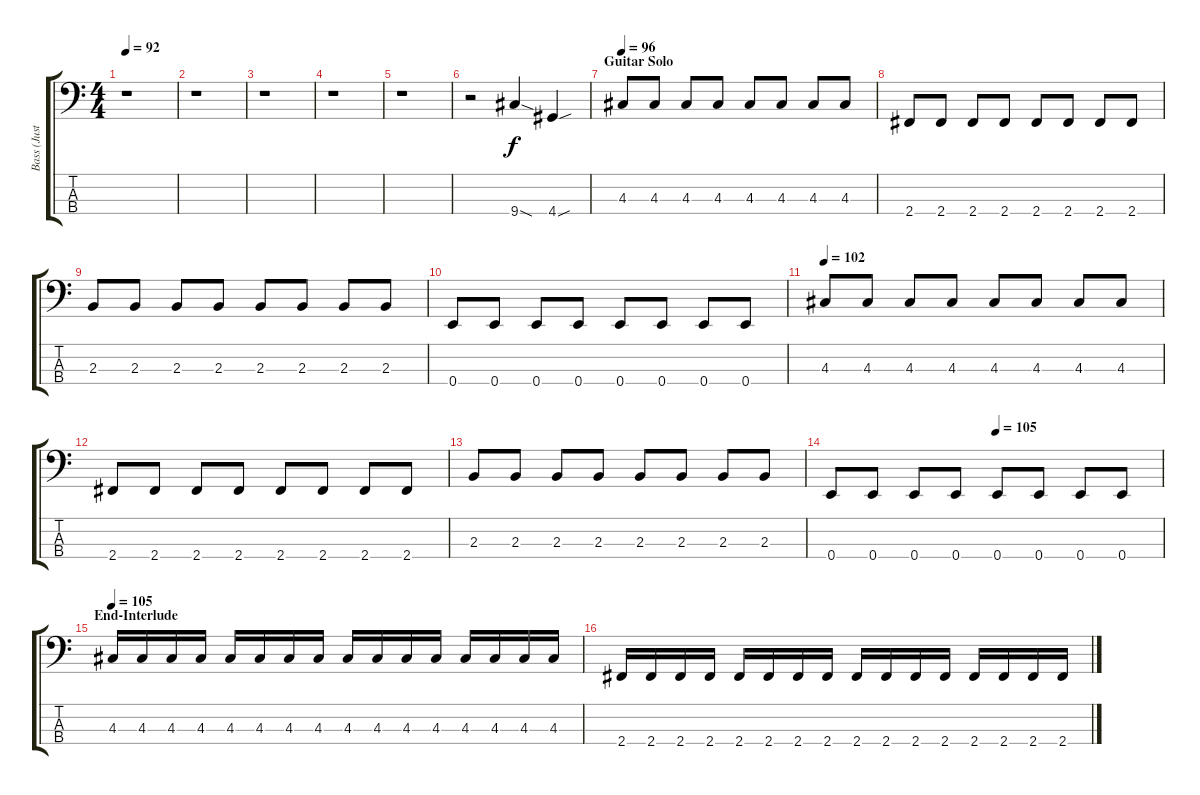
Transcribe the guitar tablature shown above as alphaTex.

\track ("Bass (Justo)" "Bass (Just") {instrument electricbasspick}
\staff {score tabs}
\tuning (G2 D2 A1 E1) {hide}
\ts (4 4)
\tempo 92
\clef f4
\ks c
r.1{dy f} |
r.1 |
r.1 |
r.1 |
r.1 |
r.2 9.4{sod}.4 4.4{sou}.4 |
\section ("" "Guitar Solo")
\tempo 96
4.3.8 4.3.8 4.3.8 4.3.8 4.3.8 4.3.8 4.3.8 4.3.8 |
2.4.8 2.4.8 2.4.8 2.4.8 2.4.8 2.4.8 2.4.8 2.4.8 |
2.3.8 2.3.8 2.3.8 2.3.8 2.3.8 2.3.8 2.3.8 2.3.8 |
0.4.8 0.4.8 0.4.8 0.4.8 0.4.8 0.4.8 0.4.8 0.4.8 |
\tempo 102
4.3.8 4.3.8 4.3.8 4.3.8 4.3.8 4.3.8 4.3.8 4.3.8 |
2.4.8 2.4.8 2.4.8 2.4.8 2.4.8 2.4.8 2.4.8 2.4.8 |
2.3.8 2.3.8 2.3.8 2.3.8 2.3.8 2.3.8 2.3.8 2.3.8 |
\tempo (105 0.5)
0.4.8 0.4.8 0.4.8 0.4.8 0.4.8 0.4.8 0.4.8 0.4.8 |
\section ("" "End-Interlude")
\tempo 105
4.3.16 4.3.16 4.3.16 4.3.16 4.3.16 4.3.16 4.3.16 4.3.16 4.3.16 4.3.16 4.3.16 4.3.16 4.3.16 4.3.16 4.3.16 4.3.16 |
2.4.16 2.4.16 2.4.16 2.4.16 2.4.16 2.4.16 2.4.16 2.4.16 2.4.16 2.4.16 2.4.16 2.4.16 2.4.16 2.4.16 2.4.16 2.4.16
